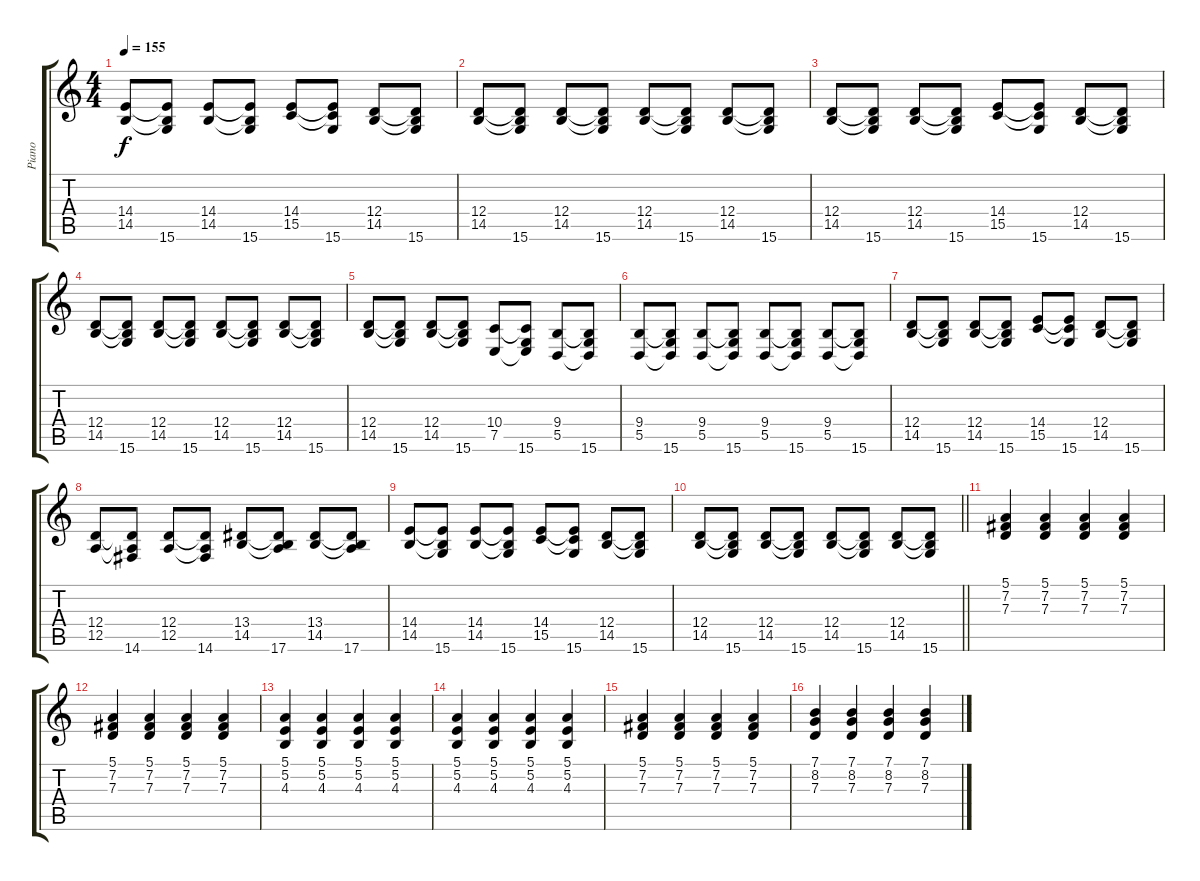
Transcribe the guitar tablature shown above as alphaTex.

\track ("Piano" "Piano") {instrument acousticgrandpiano}
\staff {score tabs}
\tuning (E4 B3 G3 D3 A2 E2) {hide}
\ts (4 4)
\tempo 155
\clef g2
\ks c
(14.4 14.5).8{dy f} (14.4{t} 14.5{t} 15.6).8 (14.4 14.5).8 (14.4{t} 14.5{t} 15.6).8 (14.4 15.5).8 (14.4{t} 15.5{t} 15.6).8 (12.4 14.5).8 (12.4{t} 14.5{t} 15.6).8 |
(12.4 14.5).8 (12.4{t} 14.5{t} 15.6).8 (12.4 14.5).8 (12.4{t} 14.5{t} 15.6).8 (12.4 14.5).8 (12.4{t} 14.5{t} 15.6).8 (12.4 14.5).8 (12.4{t} 14.5{t} 15.6).8 |
(12.4 14.5).8 (12.4{t} 14.5{t} 15.6).8 (12.4 14.5).8 (12.4{t} 14.5{t} 15.6).8 (14.4 15.5).8 (14.4{t} 15.5{t} 15.6).8 (12.4 14.5).8 (12.4{t} 14.5{t} 15.6).8 |
(12.4 14.5).8 (12.4{t} 14.5{t} 15.6).8 (12.4 14.5).8 (12.4{t} 14.5{t} 15.6).8 (12.4 14.5).8 (12.4{t} 14.5{t} 15.6).8 (12.4 14.5).8 (12.4{t} 14.5{t} 15.6).8 |
(12.4 14.5).8 (12.4{t} 14.5{t} 15.6).8 (12.4 14.5).8 (12.4{t} 14.5{t} 15.6).8 (10.4 7.5).8 (10.4{t} 7.5{t} 15.6).8 (9.4 5.5).8 (9.4{t} 5.5{t} 15.6).8 |
(9.4 5.5).8 (9.4{t} 5.5{t} 15.6).8 (9.4 5.5).8 (9.4{t} 5.5{t} 15.6).8 (9.4 5.5).8 (9.4{t} 5.5{t} 15.6).8 (9.4 5.5).8 (9.4{t} 5.5{t} 15.6).8 |
(12.4 14.5).8 (12.4{t} 14.5{t} 15.6).8 (12.4 14.5).8 (12.4{t} 14.5{t} 15.6).8 (14.4 15.5).8 (14.4{t} 15.5{t} 15.6).8 (12.4 14.5).8 (12.4{t} 14.5{t} 15.6).8 |
(12.4 12.5).8 (12.4{t} 12.5{t} 14.6).8 (12.4 12.5).8 (12.4{t} 12.5{t} 14.6).8 (13.4 14.5).8 (13.4{t} 14.5{t} 17.6).8 (13.4 14.5).8 (13.4{t} 14.5{t} 17.6).8 |
(14.4 14.5).8 (14.4{t} 14.5{t} 15.6).8 (14.4 14.5).8 (14.4{t} 14.5{t} 15.6).8 (14.4 15.5).8 (14.4{t} 15.5{t} 15.6).8 (12.4 14.5).8 (12.4{t} 14.5{t} 15.6).8 |
\barLineRight lightlight
(12.4 14.5).8 (12.4{t} 14.5{t} 15.6).8 (12.4 14.5).8 (12.4{t} 14.5{t} 15.6).8 (12.4 14.5).8 (12.4{t} 14.5{t} 15.6).8 (12.4 14.5).8 (12.4{t} 14.5{t} 15.6).8 |
(5.1 7.2 7.3).4 (5.1 7.2 7.3).4 (5.1 7.2 7.3).4 (5.1 7.2 7.3).4 |
(5.1 7.2 7.3).4 (5.1 7.2 7.3).4 (5.1 7.2 7.3).4 (5.1 7.2 7.3).4 |
(5.1 5.2 4.3).4 (5.1 5.2 4.3).4 (5.1 5.2 4.3).4 (5.1 5.2 4.3).4 |
(5.1 5.2 4.3).4 (5.1 5.2 4.3).4 (5.1 5.2 4.3).4 (5.1 5.2 4.3).4 |
(5.1 7.2 7.3).4 (5.1 7.2 7.3).4 (5.1 7.2 7.3).4 (5.1 7.2 7.3).4 |
(7.1 8.2 7.3).4 (7.1 8.2 7.3).4 (7.1 8.2 7.3).4 (7.1 8.2 7.3).4
